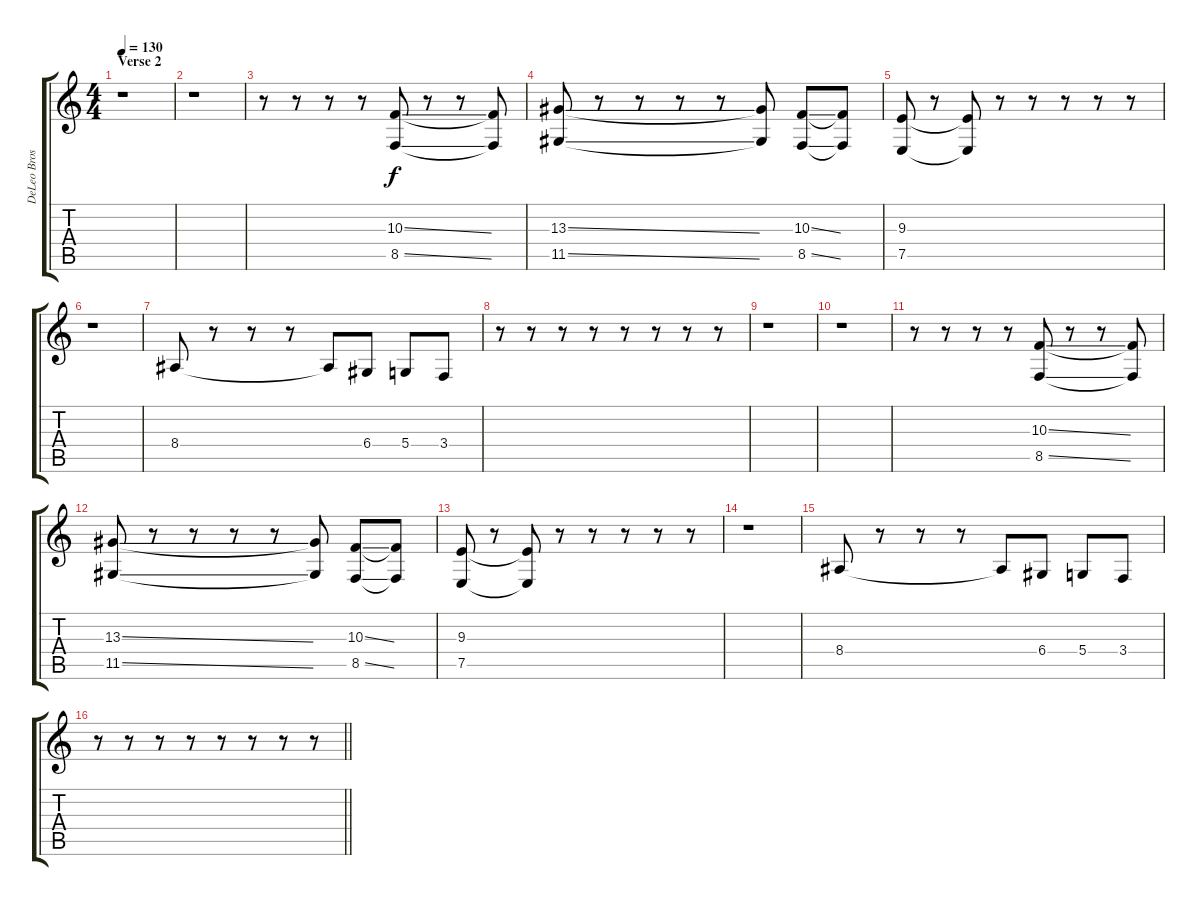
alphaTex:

\track ("DeLeo Bros. (Backround Voice)" "DeLeo Bros") {instrument pad4choir}
\staff {score tabs}
\tuning (E4 B3 G3 D3 A2 E2) {hide}
\ts (4 4)
\section ("" "Verse 2")
\tempo 130
\clef g2
\ks c
r.1{dy f} |
r.1 |
r.8 r.8 r.8 r.8 (10.3{ss} 8.5{ss}).8 r.8 r.8 (10.3{t} 8.5{t}).8 |
(13.3{ss} 11.5{ss}).8 r.8 r.8 r.8 r.8 (13.3{t} 11.5{t}).8 (10.3{ss} 8.5{ss}).8 (10.3{t} 8.5{t}).8 |
(9.3 7.5).8 r.8 (9.3{t} 7.5{t}).8 r.8 r.8 r.8 r.8 r.8 |
r.1 |
8.4.8 r.8 r.8 r.8 8.4{t}.8 6.4.8 5.4.8 3.4.8 |
r.8 r.8 r.8 r.8 r.8 r.8 r.8 r.8 |
r.1 |
r.1 |
r.8 r.8 r.8 r.8 (10.3{ss} 8.5{ss}).8 r.8 r.8 (10.3{t} 8.5{t}).8 |
(13.3{ss} 11.5{ss}).8 r.8 r.8 r.8 r.8 (13.3{t} 11.5{t}).8 (10.3{ss} 8.5{ss}).8 (10.3{t} 8.5{t}).8 |
(9.3 7.5).8 r.8 (9.3{t} 7.5{t}).8 r.8 r.8 r.8 r.8 r.8 |
r.1 |
8.4.8 r.8 r.8 r.8 8.4{t}.8 6.4.8 5.4.8 3.4.8 |
\barLineRight lightlight
r.8 r.8 r.8 r.8 r.8 r.8 r.8 r.8
